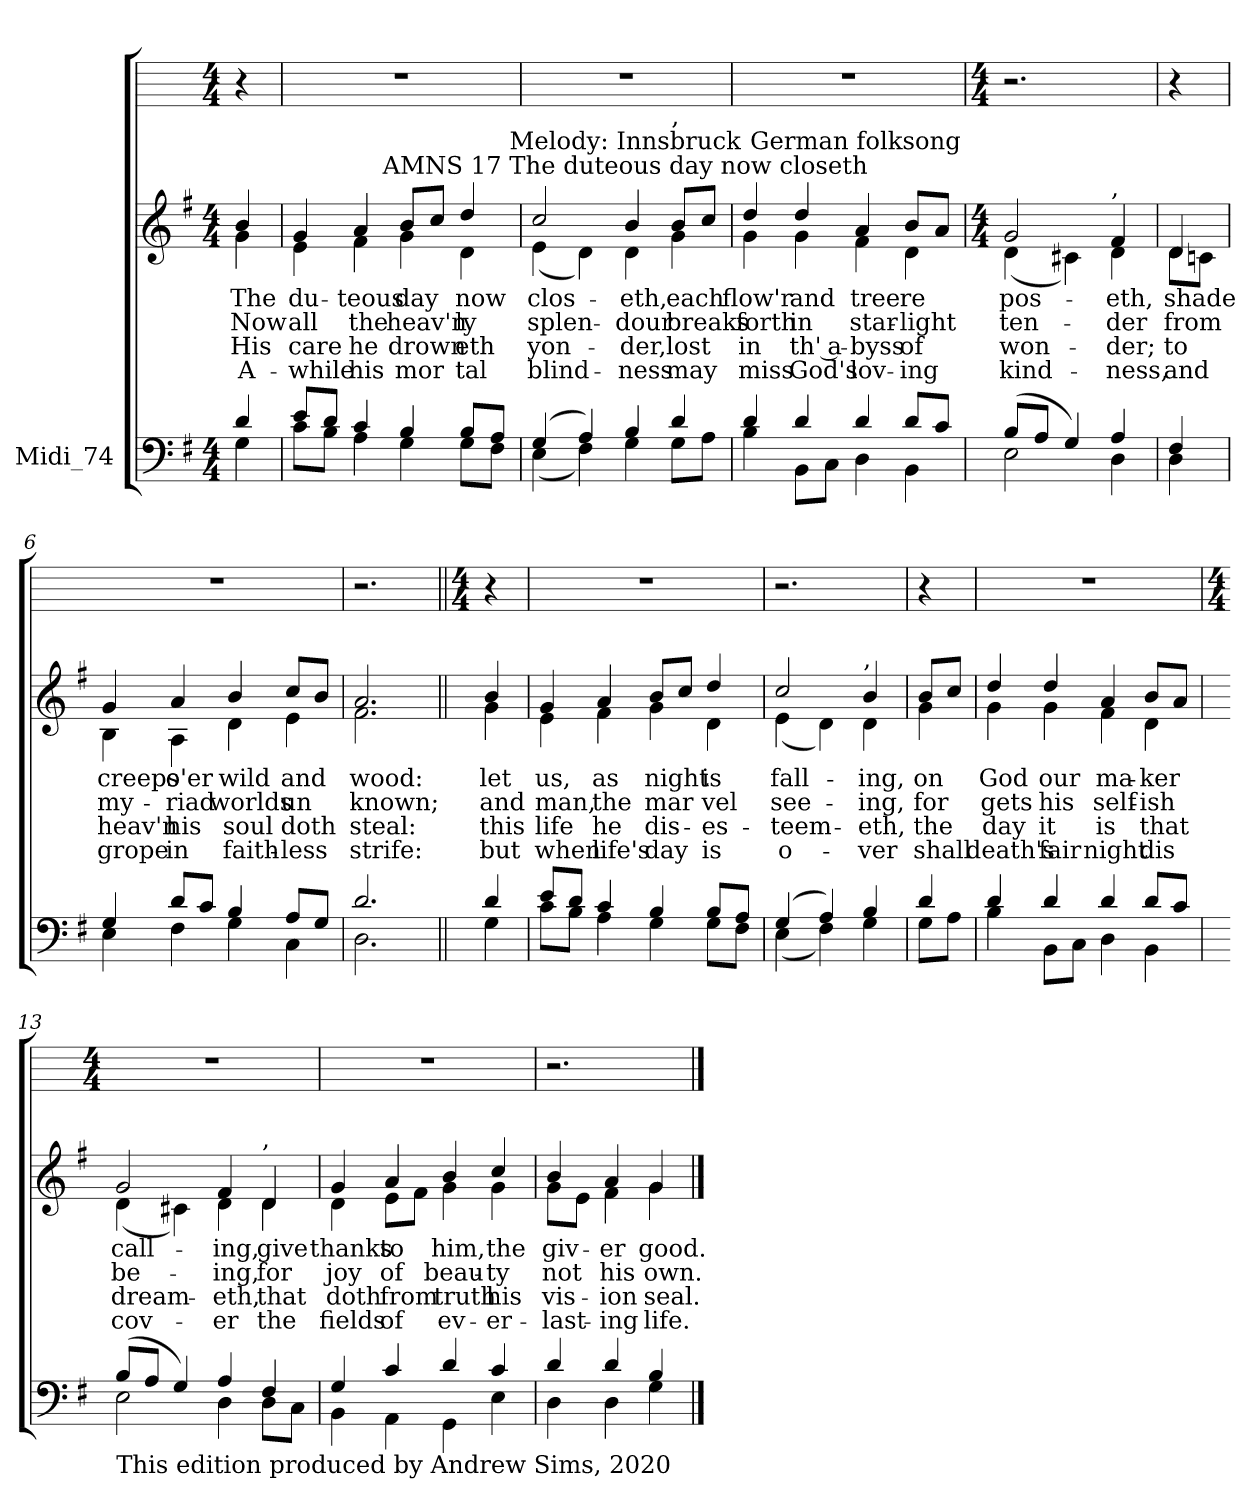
**kern	**kern	**text	**text	**text	**text	**kern
*part3	*part2	*part2	*part2	*part2	*part2	*part1
*staff3	*staff2	*staff2	*staff2	*staff2	*staff2	*staff1
*I"Midi_74	*	*	*	*	*	*
*clefF4	*clefG2	*	*	*	*	*
*k[f#]	*k[f#]	*	*	*	*	*
*G:	*G:	*	*	*	*	*
*M4/4	*M4/4	*	*	*	*	*M4/4
=	=	=	=	=	=	=
*^	*	*	*	*	*	*
!	!	!LO:TX:a:cj:t=Robert Bridges\n(1844-1930)	!	!	!	!	!
!	!	!	!LO:LY:b	!LO:LY:b	!LO:LY:b	!LO:LY:b	!
*	*	*^	*	*	*	*	*
4d/	4G\	4b/	4g\	The	Now	His	A-	4r
=1	=1	=1	=1	=1	=1	=1	=1	=1
!	!	!	!	!LO:LY:b	!LO:LY:b	!LO:LY:b	!LO:LY:b	!
8eL	8c\L	4g/	4e\	-du-	-all	care	while	1r
8dJ	8B\J	.	.	.	.	.	.	.
!	!	!	!	!LO:LY:b	!LO:LY:b	!LO:LY:b	!LO:LY:b	!
4c/	4A\	4a/	4f#\	teous	the	he	his	.
!	!	!	!	!LO:LY:b	!LO:LY:b	!LO:LY:b	!LO:LY:b	!
4B/	4G\	8b/L	4g\	day	heav'n	drown	mor	.
.	.	8cc/J	.	.	.	.	.	.
!	!	!	!	!LO:LY:b	!LO:LY:b	!LO:LY:b	!LO:LY:b	!
8B/L	8G\L	4dd/	4d\	now	ly	eth	tal	.
8A/J	8F#\J	.	.	.	.	.	.	.
=2	=2	=2	=2	=2	=2	=2	=2	=2
!	!	!	!	!LO:LY:b	!LO:LY:b	!LO:LY:b	!LO:LY:b	!
(>4G/	(<4E\	2cc/	(<4e\	clos-	-splen-	-yon-	-blind-	1r
4A/)	4F#\)	.	4d\)	.	.	.	.	.
!	!	!LO:TX:a:cj:t=AMNS 17 The duteous day now closeth	!	!	!	!	!	!
!	!	!LO:TX:a:cj:t=Melody&colon; Innsbruck	!	!	!	!	!	!
!	!	!	!	!LO:LY:b	!LO:LY:b	!LO:LY:b	!LO:LY:b	!
4B/	4G\	4b/	4d\	-eth,	dour	der,	ness	.
!	!	!LO:TX:a:t=,	!	!	!	!	!	!
!	!	!	!	!LO:LY:b	!LO:LY:b	!LO:LY:b	!LO:LY:b	!
4d	8G\L	8b/L	4g\	each	breaks	lost	may	.
.	8A\J	8cc/J	.	.	.	.	.	.
=3	=3	=3	=3	=3	=3	=3	=3	=3
!	!	!	!	!LO:LY:b	!LO:LY:b	!LO:LY:b	!LO:LY:b	!
4d	4B\	4dd/	4g\	flow'r	forth	in	miss	1r
!	!	!	!	!LO:LY:b	!LO:LY:b	!LO:LY:b	!LO:LY:b	!
4d	8BB\L	4dd/	4g\	and	in	th' a-	-God's	.
.	8C\J	.	.	.	.	.	.	.
!	!	!LO:TX:a:cj:t=German folksong	!	!	!	!	!	!
!	!	!	!	!LO:LY:b	!LO:LY:b	!LO:LY:b	!LO:LY:b	!
4d	4D\	4a/	4f#\	tree	star-	-byss	lov-	.
!	!	!	!	!LO:LY:b	!LO:LY:b	!LO:LY:b	!LO:LY:b	!
8dL	4BB\	8b/L	4d\	-re	light	of	ing	.
8cJ	.	8a/J	.	.	.	.	.	.
!!LO:LB:g=z
=4	=4	=4	=4	=4	=4	=4	=4	=4
*	*	*M4/4	*	*	*	*	*	*M4/4
!	!	!	!	!LO:LY:b	!LO:LY:b	!LO:LY:b	!LO:LY:b	!
(>8B/L	2E\	2g/	(<4d\	pos-	-ten-	-won-	-kind-	2.r
8A/J	.	.	.	.	.	.	.	.
4G/)	.	.	4c#X\)	.	.	.	.	.
!	!	!LO:TX:a:t=,	!	!	!	!	!	!
!	!	!	!	!LO:LY:b	!LO:LY:b	!LO:LY:b	!LO:LY:b	!
4A/	4D\	4f#/	4d\	-eth,	der	der;	ness,	.
=5	=5	=5	=5	=5	=5	=5	=5	=5
!	!	!	!	!LO:LY:b	!LO:LY:b	!LO:LY:b	!LO:LY:b	!
4F#/	4D\	4d/	8dL	shade	from	to	and	4r
.	.	.	8cnJ	.	.	.	.	.
=6	=6	=6	=6	=6	=6	=6	=6	=6
!	!	!	!	!LO:LY:b	!LO:LY:b	!LO:LY:b	!LO:LY:b	!
4G/	4E\	4g/	4B\	creeps	my-	-heav'n	grope	1r
!	!	!	!	!LO:LY:b	!LO:LY:b	!LO:LY:b	!LO:LY:b	!
8dL	4F#\	4a/	4A\	o'er	riad	his	in	.
8cJ	.	.	.	.	.	.	.	.
!	!	!	!	!LO:LY:b	!LO:LY:b	!LO:LY:b	!LO:LY:b	!
4B/	4G\	4b/	4d\	wild	worlds	soul	faith-	.
!	!	!	!	!LO:LY:b	!LO:LY:b	!LO:LY:b	!LO:LY:b	!
8A/L	4C\	8cc/L	4e\	-and	un	doth	less	.
8G/J	.	8b/J	.	.	.	.	.	.
=7	=7	=7	=7	=7	=7	=7	=7	=7
!	!	!	!	!LO:LY:b	!LO:LY:b	!LO:LY:b	!LO:LY:b	!
2.d	2.D\	2.a/	2.f#\	wood:	known;	steal:	strife:	2.r
!!LO:LB:g=z
=8||	=8||	=8||	=8||	=8||	=8||	=8||	=8||	=8||
*	*	*	*	*	*	*	*	*M4/4
!	!	!	!	!LO:LY:b	!LO:LY:b	!LO:LY:b	!LO:LY:b	!
4d/	4G\	4b/	4g\	let	and	this	but	4r
=9	=9	=9	=9	=9	=9	=9	=9	=9
!	!	!	!	!LO:LY:b	!LO:LY:b	!LO:LY:b	!LO:LY:b	!
8eL	8c\L	4g/	4e\	us,	man,	life	when	1r
8dJ	8B\J	.	.	.	.	.	.	.
!	!	!	!	!LO:LY:b	!LO:LY:b	!LO:LY:b	!LO:LY:b	!
4c/	4A\	4a/	4f#\	as	the	he	life's	.
!	!	!	!	!LO:LY:b	!LO:LY:b	!LO:LY:b	!LO:LY:b	!
4B/	4G\	8b/L	4g\	night	mar	dis-	-day	.
.	.	8cc/J	.	.	.	.	.	.
!	!	!	!	!LO:LY:b	!LO:LY:b	!LO:LY:b	!LO:LY:b	!
8B/L	8G\L	4dd/	4d\	is	vel	es-	-is	.
8A/J	8F#\J	.	.	.	.	.	.	.
=10	=10	=10	=10	=10	=10	=10	=10	=10
!	!	!	!	!LO:LY:b	!LO:LY:b	!LO:LY:b	!LO:LY:b	!
(>4G/	(<4E\	2cc/	(<4e\	fall-	-see-	-teem-	-o-	2.r
4A/)	4F#\)	.	4d\)	.	.	.	.	.
!	!	!LO:TX:a:t=,	!	!	!	!	!	!
!	!	!	!	!LO:LY:b	!LO:LY:b	!LO:LY:b	!LO:LY:b	!
4B/	4G\	4b/	4d\	-ing,	ing,	eth,	ver	.
=11	=11	=11	=11	=11	=11	=11	=11	=11
!	!	!	!	!LO:LY:b	!LO:LY:b	!LO:LY:b	!LO:LY:b	!
4d/	8G\L	8b/L	4g\	on	for	the	shall	4r
.	8A\J	8cc/J	.	.	.	.	.	.
=12	=12	=12	=12	=12	=12	=12	=12	=12
!	!	!	!	!LO:LY:b	!LO:LY:b	!LO:LY:b	!LO:LY:b	!
4d/	4B\	4dd/	4g\	God	gets	day	death's	1r
!	!	!	!	!LO:LY:b	!LO:LY:b	!LO:LY:b	!LO:LY:b	!
4d/	8BB\L	4dd/	4g\	our	his	it	fair	.
.	8C\J	.	.	.	.	.	.	.
!	!	!	!	!LO:LY:b	!LO:LY:b	!LO:LY:b	!LO:LY:b	!
4d/	4D\	4a/	4f#\	ma-	-self-	-is	night	.
!	!	!	!	!LO:LY:b	!LO:LY:b	!LO:LY:b	!LO:LY:b	!
8dL	4BB\	8b/L	4d\	ker	ish	that	dis	.
8cJ	.	8a/J	.	.	.	.	.	.
!!LO:LB:g=z
=13	=13	=13	=13	=13	=13	=13	=13	=13
*	*	*	*	*	*	*	*	*M4/4
!LO:TX:b:t=This edition produced by Andrew Sims, 2020	!	!	!	!	!	!	!	!
!	!	!	!	!LO:LY:b	!LO:LY:b	!LO:LY:b	!LO:LY:b	!
(>8B/L	2E\	2g/	(<4d\	call-	-be-	-dream-	-cov-	1r
8A/J	.	.	.	.	.	.	.	.
4G/)	.	.	4c#X\)	.	.	.	.	.
!	!	!	!	!LO:LY:b	!LO:LY:b	!LO:LY:b	!LO:LY:b	!
4A/	4D\	4f#/	4d\	-ing,	ing,	eth,	er	.
!	!	!LO:TX:a:t=,	!	!	!	!	!	!
!	!	!	!	!LO:LY:b	!LO:LY:b	!LO:LY:b	!LO:LY:b	!
4F#/	8D\L	4d/	4d\	give	for	that	the	.
.	8C\J	.	.	.	.	.	.	.
=14	=14	=14	=14	=14	=14	=14	=14	=14
!	!	!	!	!LO:LY:b	!LO:LY:b	!LO:LY:b	!LO:LY:b	!
4G/	4BB\	4g/	4d\	thanks	joy	doth	fields	1r
!	!	!	!	!LO:LY:b	!LO:LY:b	!LO:LY:b	!LO:LY:b	!
4c/	4AA\	4a/	8e\L	to	of	from	of	.
.	.	.	8f#\J	.	.	.	.	.
!	!	!	!	!LO:LY:b	!LO:LY:b	!LO:LY:b	!LO:LY:b	!
4d/	4GG\	4b/	4g\	him,	beau-	-truth	ev-	.
!	!	!	!	!LO:LY:b	!LO:LY:b	!LO:LY:b	!LO:LY:b	!
4c/	4E\	4cc/	4g\	-the	ty	his	er-	.
=15	=15	=15	=15	=15	=15	=15	=15	=15
!	!	!	!	!LO:LY:b	!LO:LY:b	!LO:LY:b	!LO:LY:b	!
4d/	4D\	4b/	8g\L	-giv-	-not	vis-	-last-	2.r
.	.	.	8e\J	.	.	.	.	.
!	!	!	!	!LO:LY:b	!LO:LY:b	!LO:LY:b	!LO:LY:b	!
4d/	4D\	4a/	4f#\	-er	his	ion	ing	.
!	!	!	!	!LO:LY:b	!LO:LY:b	!LO:LY:b	!LO:LY:b	!
4B/	4G\	4g/	4g\	good.	own.	seal.	life.	.
*v	*v	*	*	*	*	*	*	*
*	*v	*v	*	*	*	*	*
==	==	==	==	==	==	==
*-	*-	*-	*-	*-	*-	*-
